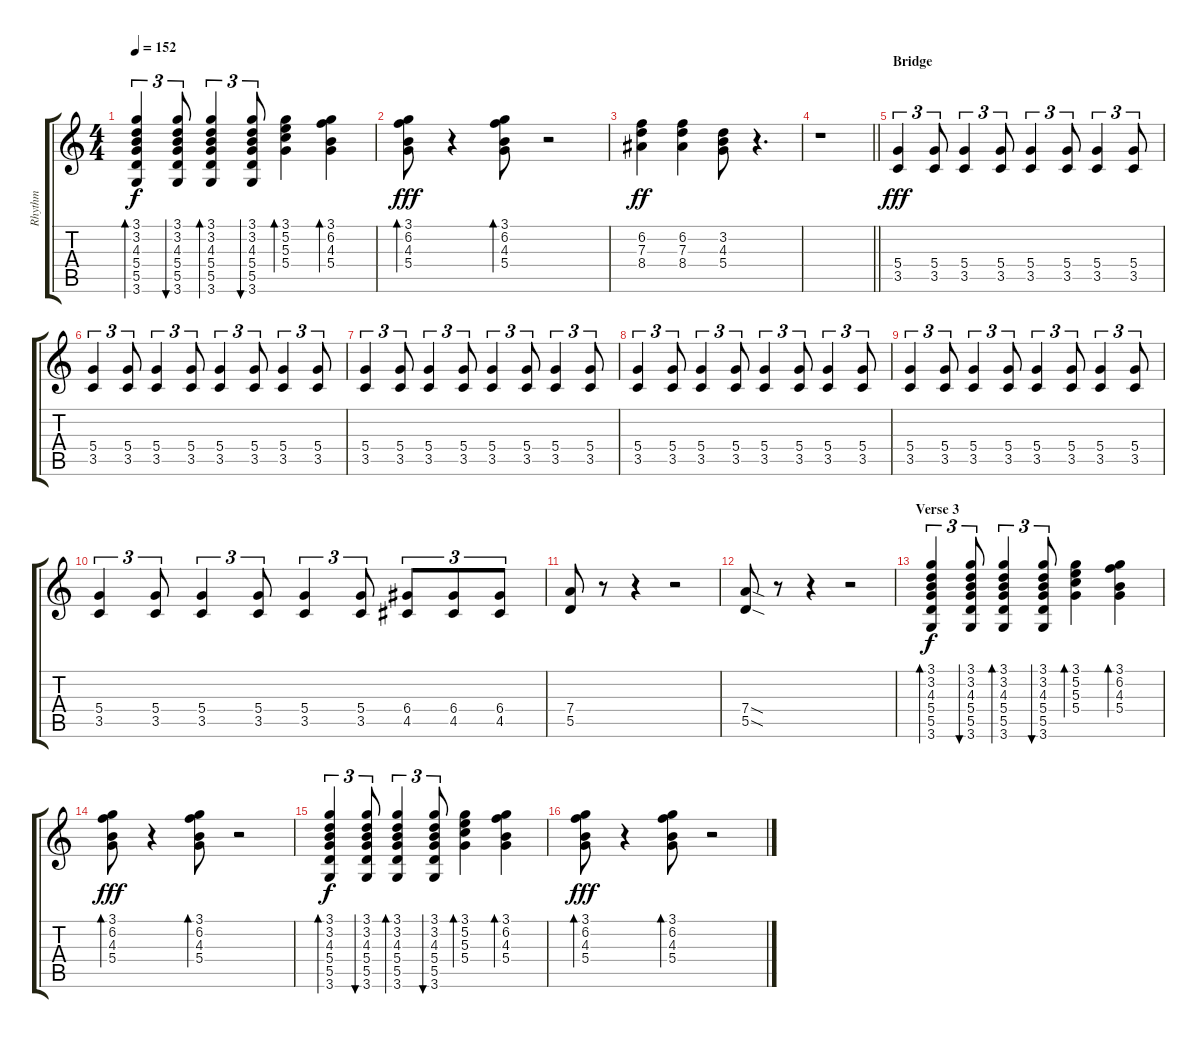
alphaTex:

\track ("Rhythm" "Rhythm") {instrument electricguitarclean}
\staff {score tabs}
\tuning (E4 B3 G3 D3 A2 E2) {hide}
\ts (4 4)
\tempo 152
\clef g2
\ks c
(3.1 3.2 4.3 5.4 5.5 3.6).4{tu (3 2) bd 60 dy f} (3.1 3.2 4.3 5.4 5.5 3.6).8{tu (3 2) bu 60} (3.1 3.2 4.3 5.4 5.5 3.6).4{tu (3 2) bd 60} (3.1 3.2 4.3 5.4 5.5 3.6).8{tu (3 2) bu 60} (3.1 5.2 5.3 5.4).4{bd 60} (3.1 6.2 4.3 5.4).4{bd 60} |
(3.1 6.2 4.3 5.4).8{bd 60 dy fff} r.4 (3.1 6.2 4.3 5.4).8{bd 60} r.2 |
(6.2 7.3 8.4).4{dy ff} (6.2 7.3 8.4).4 (3.2 4.3 5.4).8 r.4{d} |
\barLineRight lightlight
r.1 |
\section ("" "Bridge")
(5.4 3.5).4{tu (3 2) dy fff} (5.4 3.5).8{tu (3 2)} (5.4 3.5).4{tu (3 2)} (5.4 3.5).8{tu (3 2)} (5.4 3.5).4{tu (3 2)} (5.4 3.5).8{tu (3 2)} (5.4 3.5).4{tu (3 2)} (5.4 3.5).8{tu (3 2)} |
(5.4 3.5).4{tu (3 2)} (5.4 3.5).8{tu (3 2)} (5.4 3.5).4{tu (3 2)} (5.4 3.5).8{tu (3 2)} (5.4 3.5).4{tu (3 2)} (5.4 3.5).8{tu (3 2)} (5.4 3.5).4{tu (3 2)} (5.4 3.5).8{tu (3 2)} |
(5.4 3.5).4{tu (3 2)} (5.4 3.5).8{tu (3 2)} (5.4 3.5).4{tu (3 2)} (5.4 3.5).8{tu (3 2)} (5.4 3.5).4{tu (3 2)} (5.4 3.5).8{tu (3 2)} (5.4 3.5).4{tu (3 2)} (5.4 3.5).8{tu (3 2)} |
(5.4 3.5).4{tu (3 2)} (5.4 3.5).8{tu (3 2)} (5.4 3.5).4{tu (3 2)} (5.4 3.5).8{tu (3 2)} (5.4 3.5).4{tu (3 2)} (5.4 3.5).8{tu (3 2)} (5.4 3.5).4{tu (3 2)} (5.4 3.5).8{tu (3 2)} |
(5.4 3.5).4{tu (3 2)} (5.4 3.5).8{tu (3 2)} (5.4 3.5).4{tu (3 2)} (5.4 3.5).8{tu (3 2)} (5.4 3.5).4{tu (3 2)} (5.4 3.5).8{tu (3 2)} (5.4 3.5).4{tu (3 2)} (5.4 3.5).8{tu (3 2)} |
(5.4 3.5).4{tu (3 2)} (5.4 3.5).8{tu (3 2)} (5.4 3.5).4{tu (3 2)} (5.4 3.5).8{tu (3 2)} (5.4 3.5).4{tu (3 2)} (5.4 3.5).8{tu (3 2)} (6.4 4.5).8{tu (3 2)} (6.4 4.5).8{tu (3 2)} (6.4 4.5).8{tu (3 2)} |
(7.4 5.5).8 r.8 r.4 r.2 |
(7.4{sod} 5.5{sod}).8 r.8 r.4 r.2 |
\section ("" "Verse 3")
(3.1 3.2 4.3 5.4 5.5 3.6).4{tu (3 2) bd 60 dy f} (3.1 3.2 4.3 5.4 5.5 3.6).8{tu (3 2) bu 60} (3.1 3.2 4.3 5.4 5.5 3.6).4{tu (3 2) bd 60} (3.1 3.2 4.3 5.4 5.5 3.6).8{tu (3 2) bu 60} (3.1 5.2 5.3 5.4).4{bd 60} (3.1 6.2 4.3 5.4).4{bd 60} |
(3.1 6.2 4.3 5.4).8{bd 60 dy fff} r.4 (3.1 6.2 4.3 5.4).8{bd 60} r.2 |
(3.1 3.2 4.3 5.4 5.5 3.6).4{tu (3 2) bd 60 dy f} (3.1 3.2 4.3 5.4 5.5 3.6).8{tu (3 2) bu 60} (3.1 3.2 4.3 5.4 5.5 3.6).4{tu (3 2) bd 60} (3.1 3.2 4.3 5.4 5.5 3.6).8{tu (3 2) bu 60} (3.1 5.2 5.3 5.4).4{bd 60} (3.1 6.2 4.3 5.4).4{bd 60} |
(3.1 6.2 4.3 5.4).8{bd 60 dy fff} r.4 (3.1 6.2 4.3 5.4).8{bd 60} r.2
